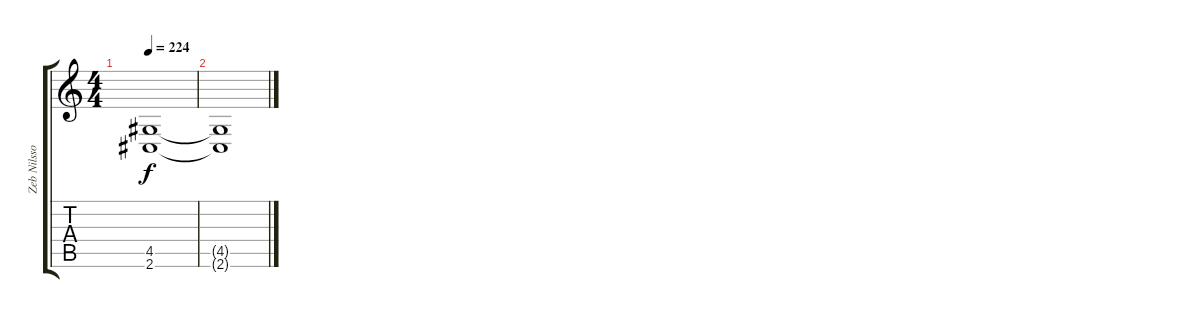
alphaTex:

\track ("Zeb Nilsson" "Zeb Nilsso") {instrument distortionguitar}
\staff {score tabs}
\tuning (B3 Gb3 D3 A2 E2 B1) {hide}
\ts (4 4)
\tempo 224
\clef g2
\ks c
(4.5{t} 2.6{t}).1{dy f} |
(4.5{t} 2.6{t}).1
